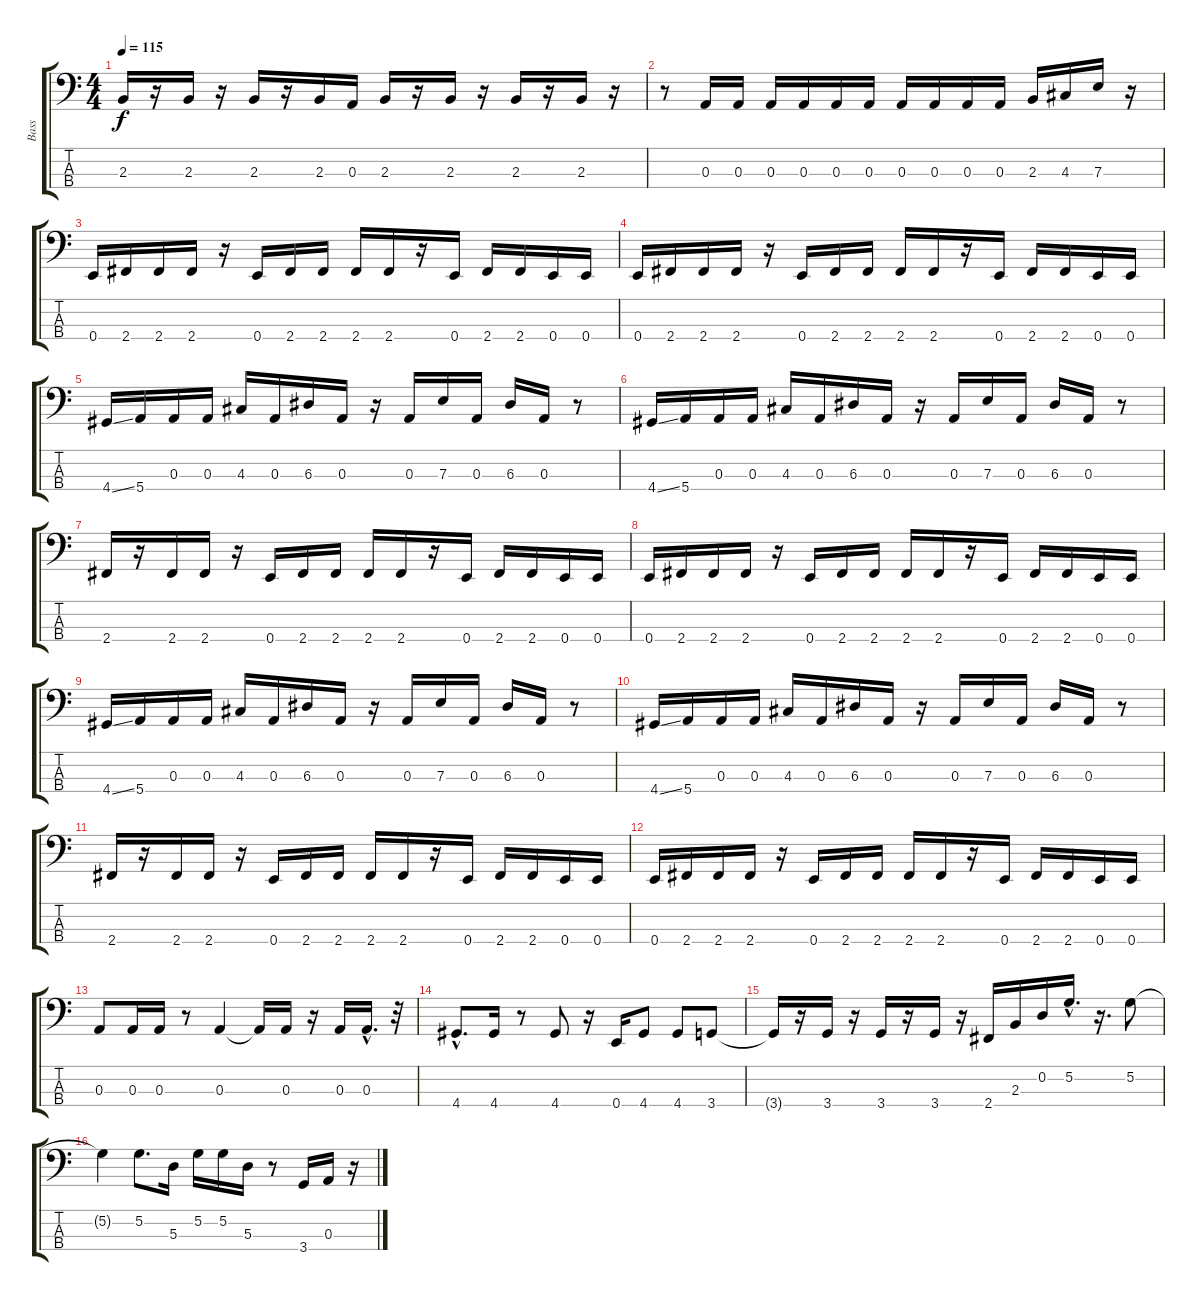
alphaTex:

\track ("Bass" "Bass") {instrument electricbassfinger}
\staff {score tabs}
\tuning (G2 D2 A1 E1) {hide}
\ts (4 4)
\tempo 115
\clef f4
\ks c
2.3.16{dy f} r.16 2.3.16 r.16 2.3.16 r.16 2.3.16 0.3.16 2.3.16 r.16 2.3.16 r.16 2.3.16 r.16 2.3.16 r.16 |
r.8 0.3.16 0.3.16 0.3.16 0.3.16 0.3.16 0.3.16 0.3.16 0.3.16 0.3.16 0.3.16 2.3.16 4.3.16 7.3.16 r.16 |
0.4.16 2.4.16 2.4.16 2.4.16 r.16 0.4.16 2.4.16 2.4.16 2.4.16 2.4.16 r.16 0.4.16 2.4.16 2.4.16 0.4.16 0.4.16 |
0.4.16 2.4.16 2.4.16 2.4.16 r.16 0.4.16 2.4.16 2.4.16 2.4.16 2.4.16 r.16 0.4.16 2.4.16 2.4.16 0.4.16 0.4.16 |
4.4{ss}.16 5.4.16 0.3.16 0.3.16 4.3.16 0.3.16 6.3.16 0.3.16 r.16 0.3.16 7.3.16 0.3.16 6.3.16 0.3.16 r.8 |
4.4{ss}.16 5.4.16 0.3.16 0.3.16 4.3.16 0.3.16 6.3.16 0.3.16 r.16 0.3.16 7.3.16 0.3.16 6.3.16 0.3.16 r.8 |
2.4.16 r.16 2.4.16 2.4.16 r.16 0.4.16 2.4.16 2.4.16 2.4.16 2.4.16 r.16 0.4.16 2.4.16 2.4.16 0.4.16 0.4.16 |
0.4.16 2.4.16 2.4.16 2.4.16 r.16 0.4.16 2.4.16 2.4.16 2.4.16 2.4.16 r.16 0.4.16 2.4.16 2.4.16 0.4.16 0.4.16 |
4.4{ss}.16 5.4.16 0.3.16 0.3.16 4.3.16 0.3.16 6.3.16 0.3.16 r.16 0.3.16 7.3.16 0.3.16 6.3.16 0.3.16 r.8 |
4.4{ss}.16 5.4.16 0.3.16 0.3.16 4.3.16 0.3.16 6.3.16 0.3.16 r.16 0.3.16 7.3.16 0.3.16 6.3.16 0.3.16 r.8 |
2.4.16 r.16 2.4.16 2.4.16 r.16 0.4.16 2.4.16 2.4.16 2.4.16 2.4.16 r.16 0.4.16 2.4.16 2.4.16 0.4.16 0.4.16 |
0.4.16 2.4.16 2.4.16 2.4.16 r.16 0.4.16 2.4.16 2.4.16 2.4.16 2.4.16 r.16 0.4.16 2.4.16 2.4.16 0.4.16 0.4.16 |
0.3.8 0.3.16 0.3.16 r.8 0.3.4 0.3{t}.16 0.3.16 r.16 0.3.16 0.3{hac}.16{d} r.32 |
4.4{hac}.8{d} 4.4.16 r.8 4.4.8 r.16 0.4.16 4.4.8 4.4.8 3.4.8 |
3.4{t}.16 r.16 3.4.16 r.16 3.4.16 r.16 3.4.16 r.16 2.4.16 2.3.16 0.2.16 5.2{hac}.16{d} r.16{d} 5.2.8 |
5.2{t}.4 5.2.8{d} 5.3.16 5.2.16 5.2.16 5.3.16 r.8 3.4.16 0.3.16 r.16
